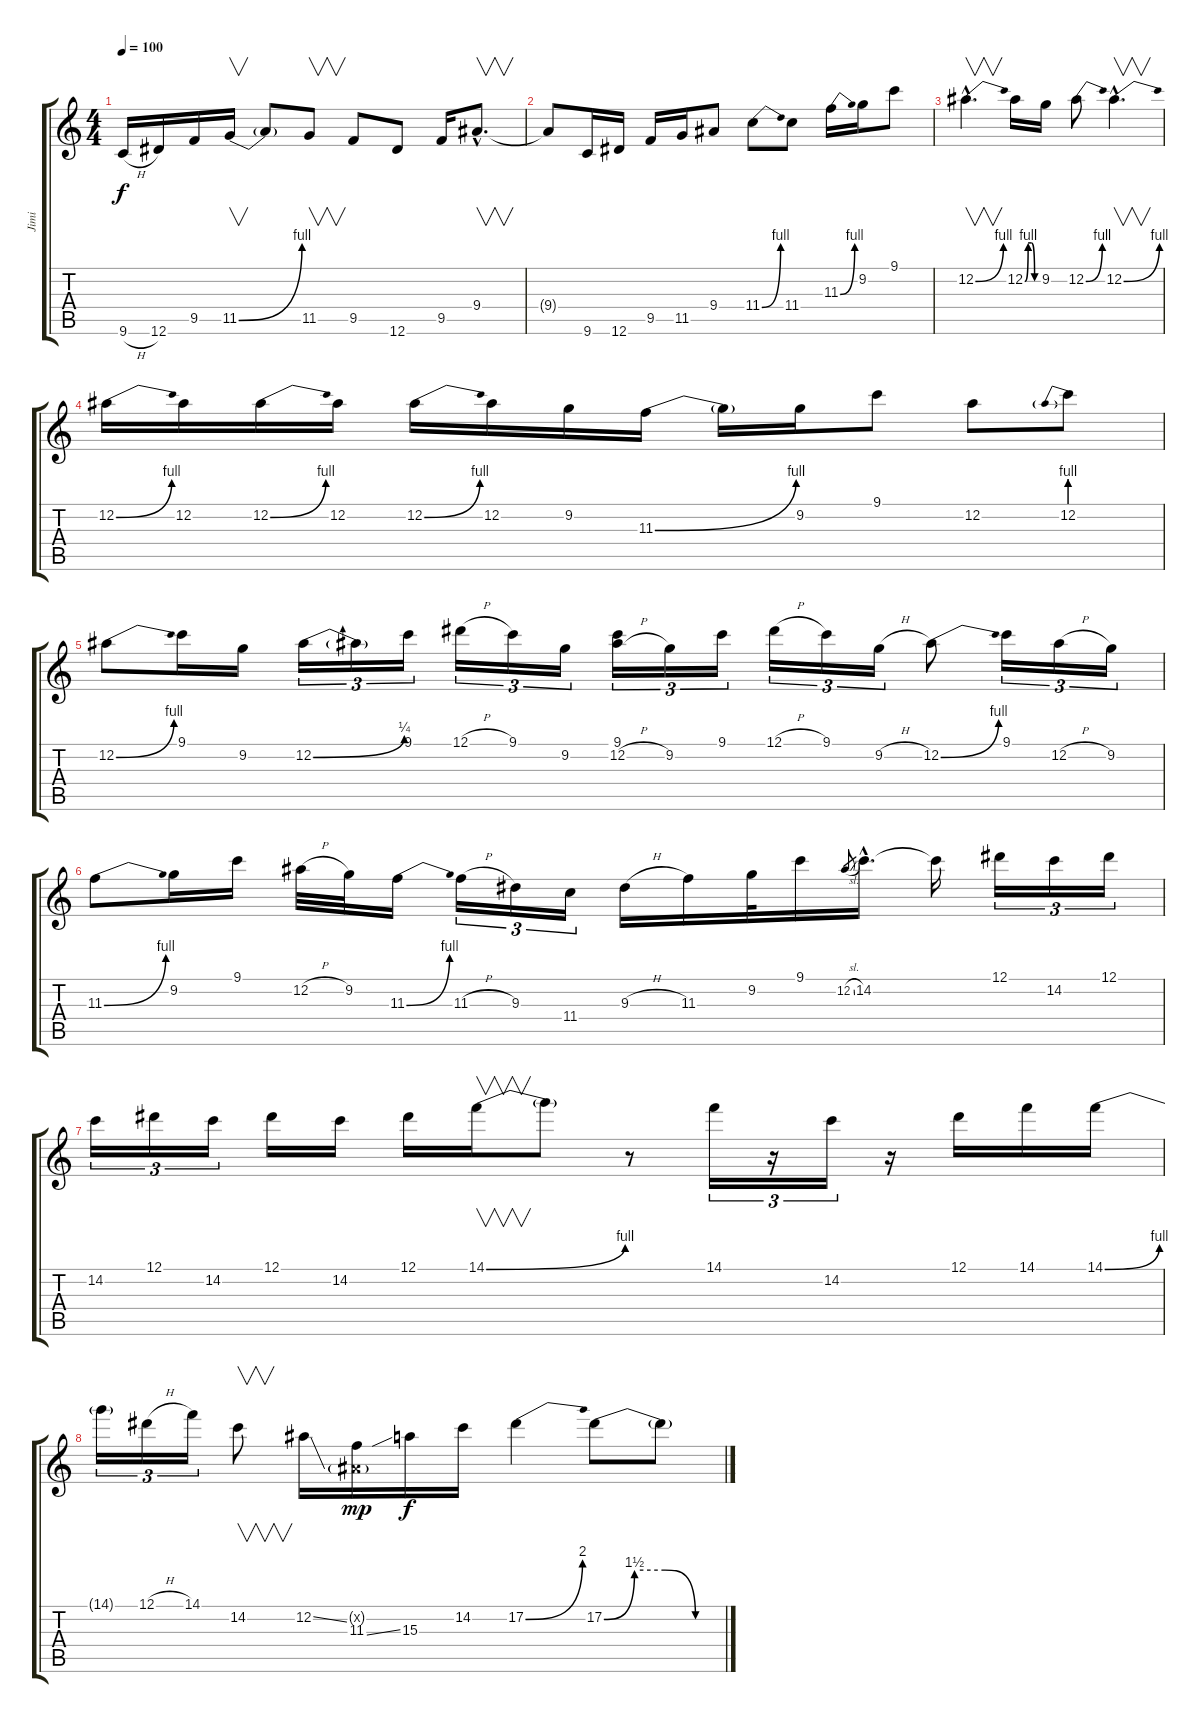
\track ("Jimi" "Jimi") {instrument overdrivenguitar}
\staff {score tabs}
\tuning (Eb4 Bb3 Gb3 Db3 Ab2 Eb2) {hide}
\ts (4 4)
\tempo 100
\clef g2
\ks c
9.6{h}.16{dy f} 12.6.16 9.5.16 11.5{be (bend 0 0 60 4)}.16{v} 11.5{t}.8 11.5.8{v} 9.5.8 12.6.8 9.5.16 9.4{hac}.8{v d} |
9.4{t}.8 9.6.16 12.6.16 9.5.16 11.5.16 9.4.8 11.4{be (bend 0 0 60 4)}.8 11.4.8 11.3{be (bend 0 0 60 4)}.16 9.2.16 9.1.8 |
12.2{be (bend 0 0 60 4) hac}.4{v d} 12.2{be (custom 0 0 15 4 30 4 45 0 60 0)}.16 9.2.16 12.2{be (bend 0 0 60 4)}.8 12.2{be (bend 0 0 60 4) hac}.4{v d} |
12.2{be (bend 0 0 60 4)}.16 12.2.16 12.2{be (bend 0 0 60 4)}.16 12.2.16 12.2{be (bend 0 0 60 4)}.16 12.2.16 9.2.16 11.3{be (bend 0 0 60 4)}.16 11.3{t}.16 9.2.16 9.1.8 12.2.8 12.2{be (prebend 0 4 60 4)}.8 |
12.2{be (bend 0 0 60 4)}.8 9.1.16 9.2.16 12.2{be (bend 0 0 60 1)}.16{tu (3 2)} 12.2{t}.16{tu (3 2)} 9.1.16{tu (3 2)} 12.1{h}.16{tu (3 2)} 9.1.16{tu (3 2)} 9.2.16{tu (3 2)} (9.1 12.2{h}).16{tu (3 2)} 9.2.16{tu (3 2)} 9.1.16{tu (3 2)} 12.1{h}.16{tu (3 2)} 9.1.16{tu (3 2)} 9.2{h}.16{tu (3 2)} 12.2{be (bend 0 0 60 4)}.8 9.1.16{tu (3 2)} 12.2{h}.16{tu (3 2)} 9.2.16{tu (3 2)} |
11.3{be (bend 0 0 60 4)}.8 9.2.16 9.1.16 12.2{h}.32 9.2.32 11.3{be (bend 0 0 60 4)}.16 11.3{h}.16{tu (3 2)} 9.3.16{tu (3 2)} 11.4.16{tu (3 2)} 9.3{h}.16 11.3.16 9.2.32 9.1.16 12.2{sl}.8{gr} 14.2{hac}.16{d} 14.2{t}.16 12.1.16{tu (3 2)} 14.2.16{tu (3 2)} 12.1.16{tu (3 2)} |
14.2.16{tu (3 2)} 12.1.16{tu (3 2)} 14.2.16{tu (3 2)} 12.1.16 14.2.16 12.1.16 14.1{be (bend 0 0 60 4)}.16{v} 14.1{t}.8 r.8 14.1.16{tu (3 2)} r.16{tu (3 2)} 14.2.16{tu (3 2)} r.16 12.1.16 14.1.16 14.1{be (bend 0 0 60 4)}.16 |
14.1{t}.16{tu (3 2)} 12.1{h}.16{tu (3 2)} 14.1.16{tu (3 2)} 14.2.8{v} 12.2{ss}.16 (0.2{g x} 11.3{ss}).16{dy mp} 15.3.16{dy f} 14.2.16 17.2{be (bend 0 0 60 8)}.4 17.2{be (custom 0 0 15 6 30 6 45 0 60 0)}.8 17.2{t}.8
